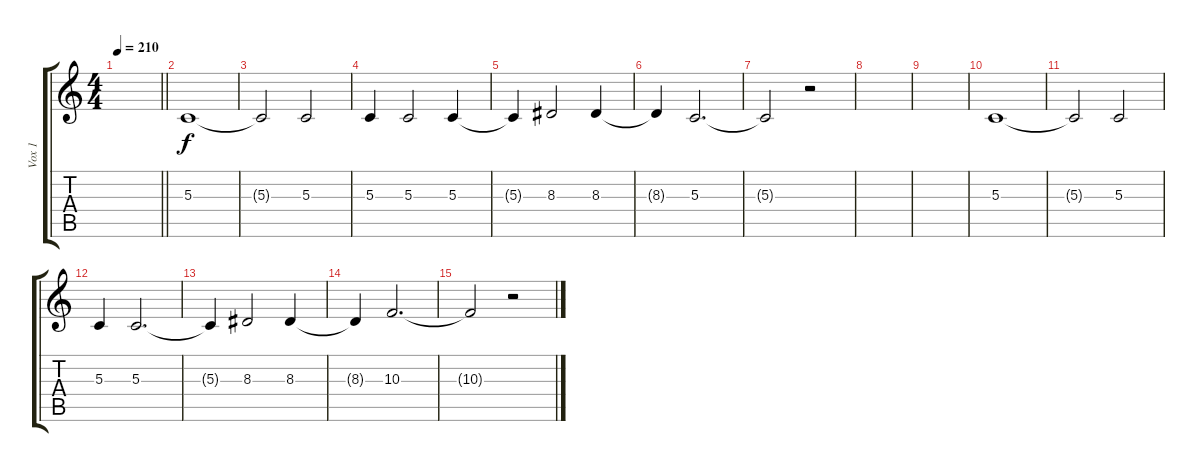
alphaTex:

\track ("Vox 1" "Vox 1") {instrument viola}
\staff {score tabs}
\tuning (E4 B3 G3 D3 A2 E2) {hide}
\ts (4 4)
\tempo 210
\clef g2
\barLineRight lightlight
\ks c
|
\section ("" " ")
5.3.1 |
5.3{t}.2 5.3.2 |
5.3.4 5.3.2 5.3.4 |
5.3{t}.4 8.3.2 8.3.4 |
8.3{t}.4 5.3.2{d} |
5.3{t}.2 r.2 |
|
|
5.3.1 |
5.3{t}.2 5.3.2 |
5.3.4 5.3.2{d} |
5.3{t}.4 8.3.2 8.3.4 |
8.3{t}.4 10.3.2{d} |
10.3{t}.2 r.2
